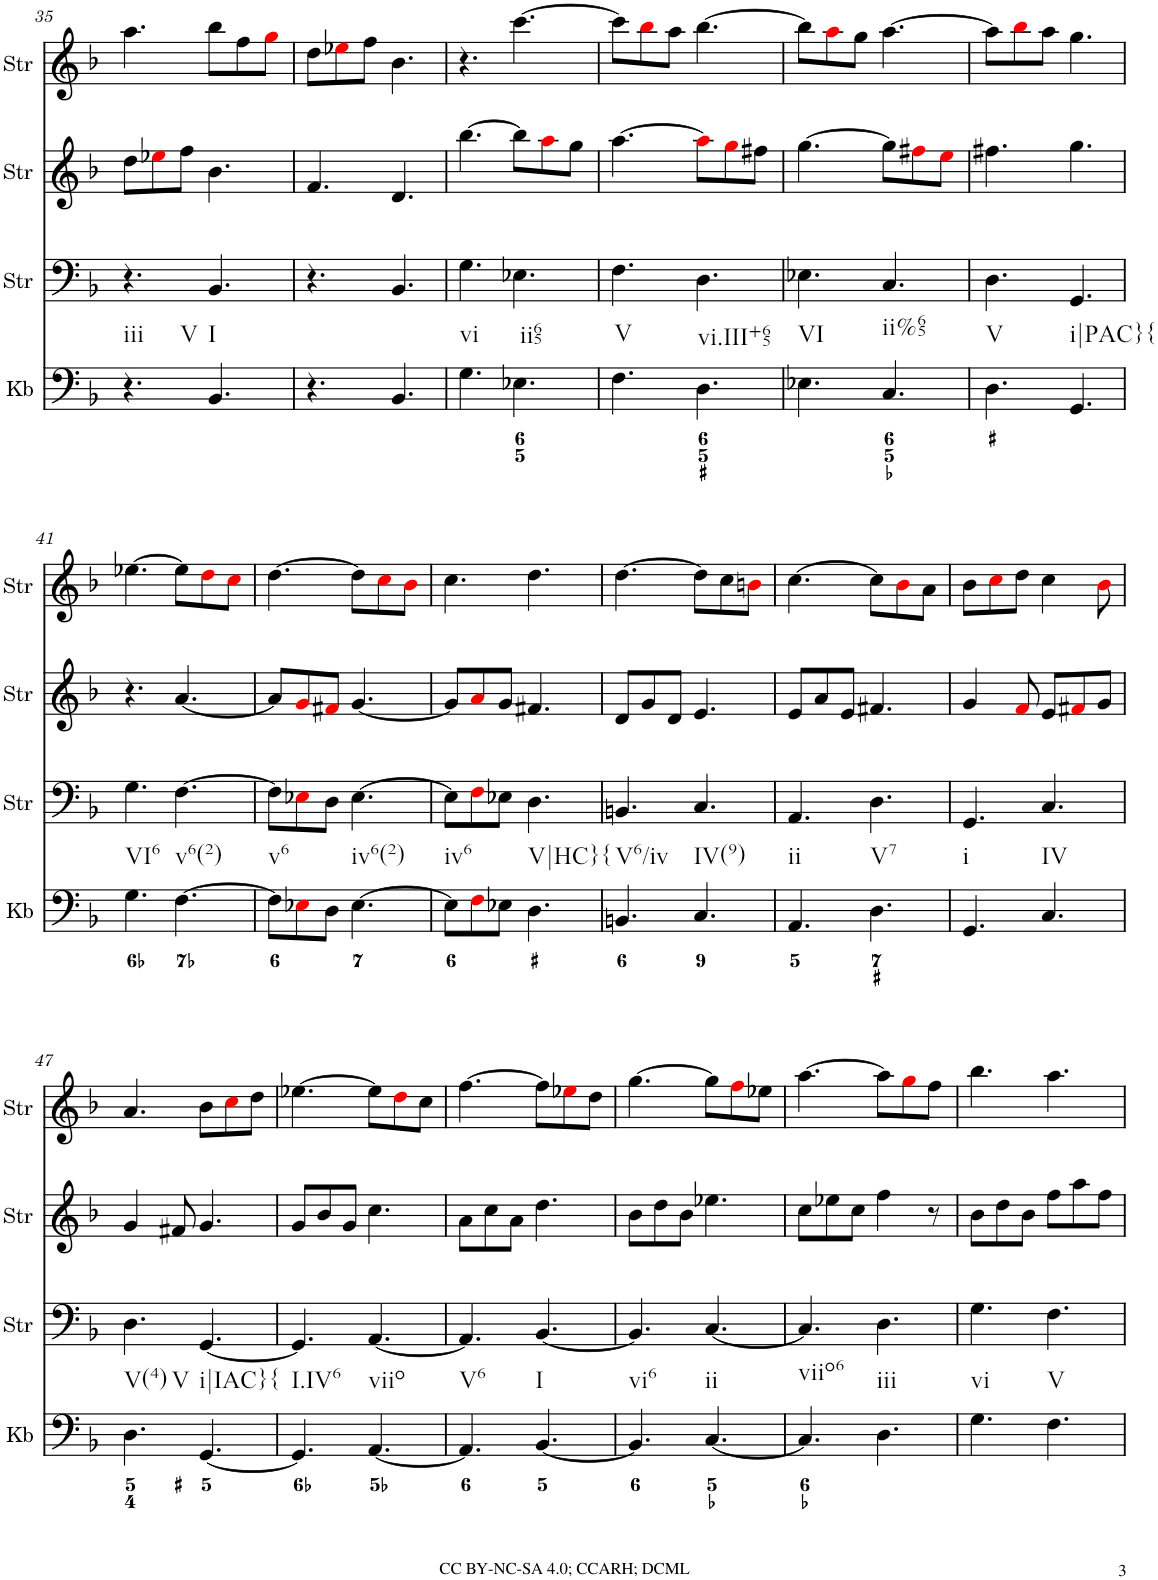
**kern	**kern	**kern	**kern
*part4	*part3	*part2	*part1
*staff4	*staff3	*staff2	*staff1
*I"Keyboard	*I"StringInstrument	*I"StringInstrument	*I"StringInstrument
*I'Kb	*I'Str	*I'Str	*I'Str
!!LO:PB:g=z
*clefF4	*clefF4	*clefG2	*clefG2
*k[b-]	*k[b-]	*k[b-]	*k[b-]
*M6/8	*M6/8	*M6/8	*M6/8
=35	=35	=35	=35
!LO:TX:b:t=iii	!	!	!
!LO:TX:b:t=V	!	!	!
4.r	4.r	8dd\L	4.aa\
.	.	8ee-Xi\	.
.	.	8ff\J	.
!LO:TX:b:t=I	!	!	!
4.BB-/	4.BB-/	4.b-\	8bb-\L
.	.	.	8ff\
.	.	.	8ggi\J
=36	=36	=36	=36
4.r	4.r	4.f/	8dd\L
.	.	.	8ee-Xi\
.	.	.	8ff\J
4.BB-/	4.BB-/	4.d/	4.b-\
=37	=37	=37	=37
!LO:TX:b:t=vi	!	!	!
4.G\	4.G\	[4.bb-\	4.r
!LO:TX:b:t=ii65	!	!	!
4.E-X\	4.E-X\	8bb-\L]	[4.ccc\
.	.	8aai\	.
.	.	8gg\J	.
=38	=38	=38	=38
!LO:TX:b:t=V	!	!	!
4.F\	4.F\	[4.aa\	8ccc\L]
.	.	.	8bb-i\
.	.	.	8aa\J
!LO:TX:b:t=vi.III+65	!	!	!
4.D\	4.D\	8aai\L]	[4.bb-\
.	.	8ggi\	.
.	.	8ff#X\J	.
=39	=39	=39	=39
!LO:TX:b:t=VI	!	!	!
4.E-X\	4.E-X\	[4.gg\	8bb-\L]
.	.	.	8aai\
.	.	.	8gg\J
!LO:TX:b:t=ii%65	!	!	!
4.C/	4.C/	8gg\L]	[4.aa\
.	.	8ff#Xi\	.
.	.	8eei\J	.
=40	=40	=40	=40
!LO:TX:b:t=V	!	!	!
4.D\	4.D\	4.ff#X\	8aa\L]
.	.	.	8bb-i\
.	.	.	8aa\J
!LO:TX:b:t=i|PAC}{	!	!	!
4.GG/	4.GG/	4.gg\	4.gg\
!!LO:LB:g=z
=41	=41	=41	=41
!LO:TX:b:t=VI6	!	!	!
4.G\	4.G\	4.r	[4.ee-X\
!LO:TX:b:t=v6(2)	!	!	!
[4.F\	[4.F\	[4.a/	8ee-\L]
.	.	.	8ddi\
.	.	.	8cci\J
=42	=42	=42	=42
!LO:TX:b:t=v6	!	!	!
8F\L]	8F\L]	8a/L]	[4.dd\
8E-Xi\	8E-Xi\	8gi/	.
8D\J	8D\J	8f#Xi/J	.
!LO:TX:b:t=iv6(2)	!	!	!
[4.E-\	[4.E-\	[4.g/	8dd\L]
.	.	.	8cci\
.	.	.	8b-i\J
=43	=43	=43	=43
!LO:TX:b:t=iv6	!	!	!
8E-\L]	8E-\L]	8g/L]	4.cc\
8Fi\	8Fi\	8ai/	.
8E-X\J	8E-X\J	8g/J	.
!LO:TX:b:t=V|HC}{	!	!	!
4.D\	4.D\	4.f#X/	4.dd\
=44	=44	=44	=44
!LO:TX:b:t=V6/iv	!	!	!
4.BBn/	4.BBn/	8d/L	[4.dd\
.	.	8g/	.
.	.	8d/J	.
!LO:TX:b:t=IV(9)	!	!	!
4.C/	4.C/	4.e/	8dd\L]
.	.	.	8cc\
.	.	.	8bni\J
=45	=45	=45	=45
!LO:TX:b:t=ii	!	!	!
4.AA/	4.AA/	8e/L	[4.cc\
.	.	8a/	.
.	.	8e/J	.
!LO:TX:b:t=V7	!	!	!
4.D\	4.D\	4.f#X/	8cc\L]
.	.	.	8b-i\
.	.	.	8a\J
=46	=46	=46	=46
!LO:TX:b:t=i	!	!	!
4.GG/	4.GG/	4g/	8b-\L
.	.	.	8cci\
.	.	8fi/	8dd\J
!LO:TX:b:t=IV	!	!	!
4.C/	4.C/	8e/L	4cc\
.	.	8f#Xi/	.
.	.	8g/J	8b-i\
!!LO:LB:g=z
=47	=47	=47	=47
!LO:TX:b:t=V(4)	!	!	!
!LO:TX:b:t=V	!	!	!
4.D\	4.D\	4g/	4.a/
.	.	8f#X/	.
!LO:TX:b:t=i|IAC}{	!	!	!
[4.GG/	[4.GG/	4.g/	8b-\L
.	.	.	8cci\
.	.	.	8dd\J
=48	=48	=48	=48
!LO:TX:b:t=I.IV6	!	!	!
4.GG/]	4.GG/]	8g/L	[4.ee-X\
.	.	8b-/	.
.	.	8g/J	.
!LO:TX:b:t=viio	!	!	!
[4.AA/	[4.AA/	4.cc\	8ee-\L]
.	.	.	8ddi\
.	.	.	8cc\J
=49	=49	=49	=49
!LO:TX:b:t=V6	!	!	!
4.AA/]	4.AA/]	8a\L	[4.ff\
.	.	8cc\	.
.	.	8a\J	.
!LO:TX:b:t=I	!	!	!
[4.BB-/	[4.BB-/	4.dd\	8ff\L]
.	.	.	8ee-Xi\
.	.	.	8dd\J
=50	=50	=50	=50
!LO:TX:b:t=vi6	!	!	!
4.BB-/]	4.BB-/]	8b-\L	[4.gg\
.	.	8dd\	.
.	.	8b-\J	.
!LO:TX:b:t=ii	!	!	!
[4.C/	[4.C/	4.ee-X\	8gg\L]
.	.	.	8ffi\
.	.	.	8ee-X\J
=51	=51	=51	=51
!LO:TX:b:t=viio6	!	!	!
4.C/]	4.C/]	8cc\L	[4.aa\
.	.	8ee-X\	.
.	.	8cc\J	.
!LO:TX:b:t=iii	!	!	!
4.D\	4.D\	4ff\	8aa\L]
.	.	.	8ggi\
.	.	8r	8ff\J
=52	=52	=52	=52
!LO:TX:b:t=vi	!	!	!
4.G\	4.G\	8b-\L	4.bb-\
.	.	8dd\	.
.	.	8b-\J	.
!LO:TX:b:t=V	!	!	!
4.F\	4.F\	8ff\L	4.aa\
.	.	8aa\	.
.	.	8ff\J	.
=	=	=	=
*-	*-	*-	*-
